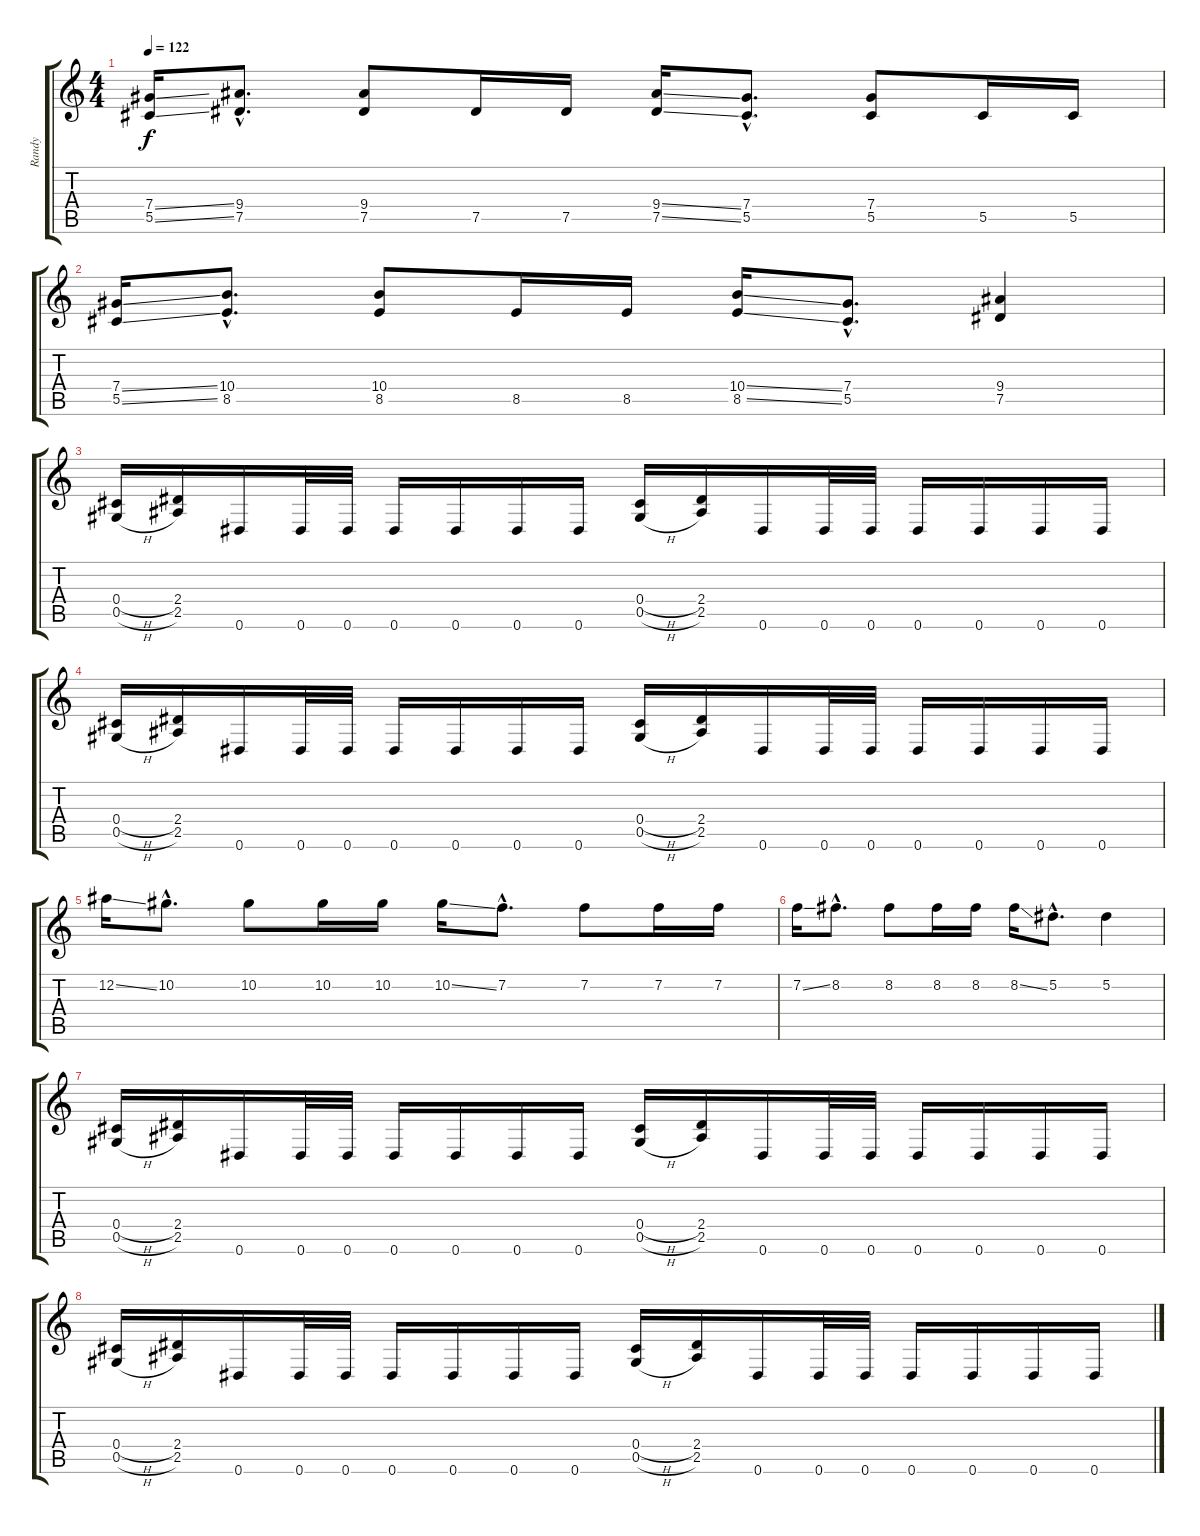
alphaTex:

\track ("Randy" "Randy") {instrument distortionguitar}
\staff {score tabs}
\tuning (Eb4 Bb3 Gb3 Db3 Ab2 Eb2) {hide}
\ts (4 4)
\tempo 122
\clef g2
\ks c
(7.4{ss} 5.5{ss}).16{dy f} (9.4{hac} 7.5{hac}).8{d} (9.4 7.5).8 7.5.16 7.5.16 (9.4{ss} 7.5{ss}).16 (7.4{hac} 5.5{hac}).8{d} (7.4 5.5).8 5.5.16 5.5.16 |
(7.4{ss} 5.5{ss}).16 (10.4{hac} 8.5{hac}).8{d} (10.4 8.5).8 8.5.16 8.5.16 (10.4{ss} 8.5{ss}).16 (7.4{hac} 5.5{hac}).8{d} (9.4 7.5).4 |
(0.4{h} 0.5{h}).16 (2.4 2.5).16 0.6.16 0.6.32 0.6.32 0.6.16 0.6.16 0.6.16 0.6.16 (0.4{h} 0.5{h}).16 (2.4 2.5).16 0.6.16 0.6.32 0.6.32 0.6.16 0.6.16 0.6.16 0.6.16 |
(0.4{h} 0.5{h}).16 (2.4 2.5).16 0.6.16 0.6.32 0.6.32 0.6.16 0.6.16 0.6.16 0.6.16 (0.4{h} 0.5{h}).16 (2.4 2.5).16 0.6.16 0.6.32 0.6.32 0.6.16 0.6.16 0.6.16 0.6.16 |
12.2{ss}.16 10.2{hac}.8{d} 10.2.8 10.2.16 10.2.16 10.2{ss}.16 7.2{hac}.8{d} 7.2.8 7.2.16 7.2.16 |
7.2{ss}.16 8.2{hac}.8{d} 8.2.8 8.2.16 8.2.16 8.2{ss}.16 5.2{hac}.8{d} 5.2.4 |
(0.4{h} 0.5{h}).16 (2.4 2.5).16 0.6.16 0.6.32 0.6.32 0.6.16 0.6.16 0.6.16 0.6.16 (0.4{h} 0.5{h}).16 (2.4 2.5).16 0.6.16 0.6.32 0.6.32 0.6.16 0.6.16 0.6.16 0.6.16 |
(0.4{h} 0.5{h}).16 (2.4 2.5).16 0.6.16 0.6.32 0.6.32 0.6.16 0.6.16 0.6.16 0.6.16 (0.4{h} 0.5{h}).16 (2.4 2.5).16 0.6.16 0.6.32 0.6.32 0.6.16 0.6.16 0.6.16 0.6.16
